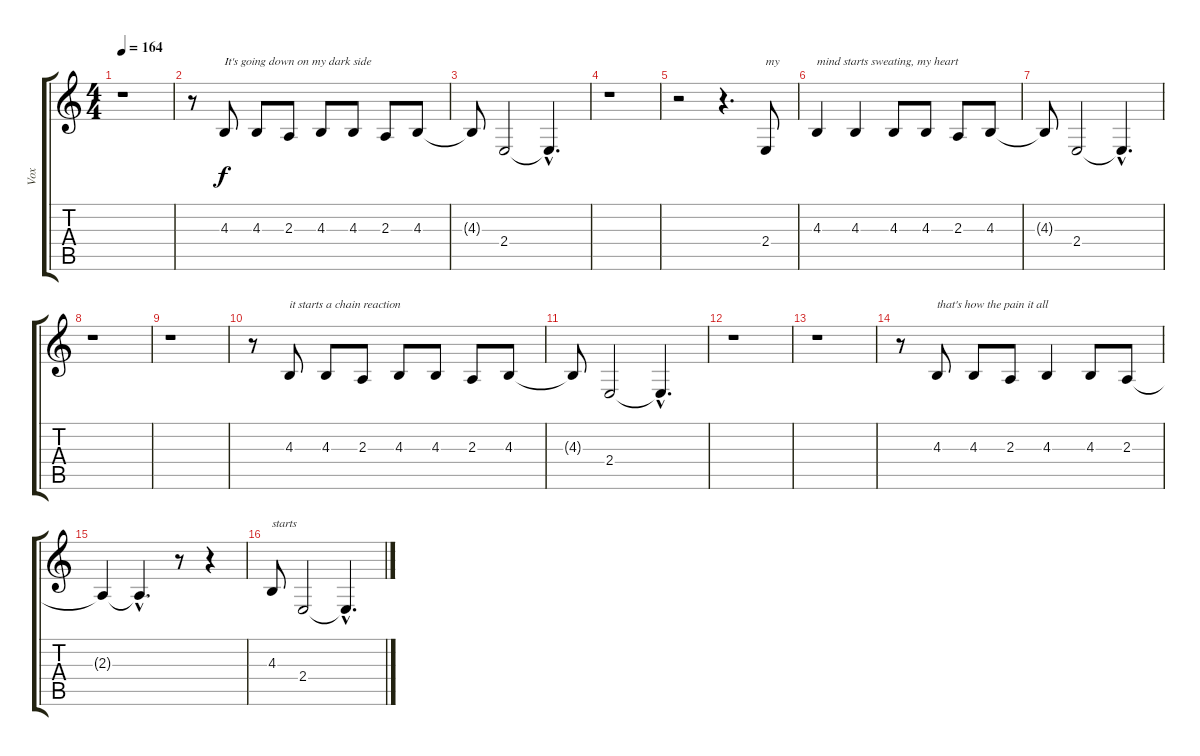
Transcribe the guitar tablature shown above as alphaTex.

\track ("Vox" "Vox") {instrument violin}
\staff {score tabs}
\tuning (E4 B3 G3 D3 A2 E2) {hide}
\ts (4 4)
\tempo 164
\clef g2
\ks c
r.1{dy f instrument violin} |
r.8 4.3.8{txt "It's going down on my dark side"} 4.3.8 2.3.8 4.3.8 4.3.8 2.3.8 4.3.8 |
4.3{t}.8 2.4.2 2.4{hac t}.4{d} |
r.1 |
r.2 r.4{d} 2.4.8{txt "my"} |
4.3.4{txt "mind starts sweating, my heart"} 4.3.4 4.3.8 4.3.8 2.3.8 4.3.8 |
4.3{t}.8 2.4.2 2.4{hac t}.4{d} |
r.1 |
r.1 |
r.8 4.3.8{txt "it starts a chain reaction"} 4.3.8 2.3.8 4.3.8 4.3.8 2.3.8 4.3.8 |
4.3{t}.8 2.4.2 2.4{hac t}.4{d} |
r.1 |
r.1 |
r.8 4.3.8{txt "that's how the pain it all"} 4.3.8 2.3.8 4.3.4 4.3.8 2.3.8 |
2.3{t}.4 2.3{hac t}.4{d} r.8 r.4 |
4.3.8{txt "starts"} 2.4.2 2.4{hac t}.4{d}
